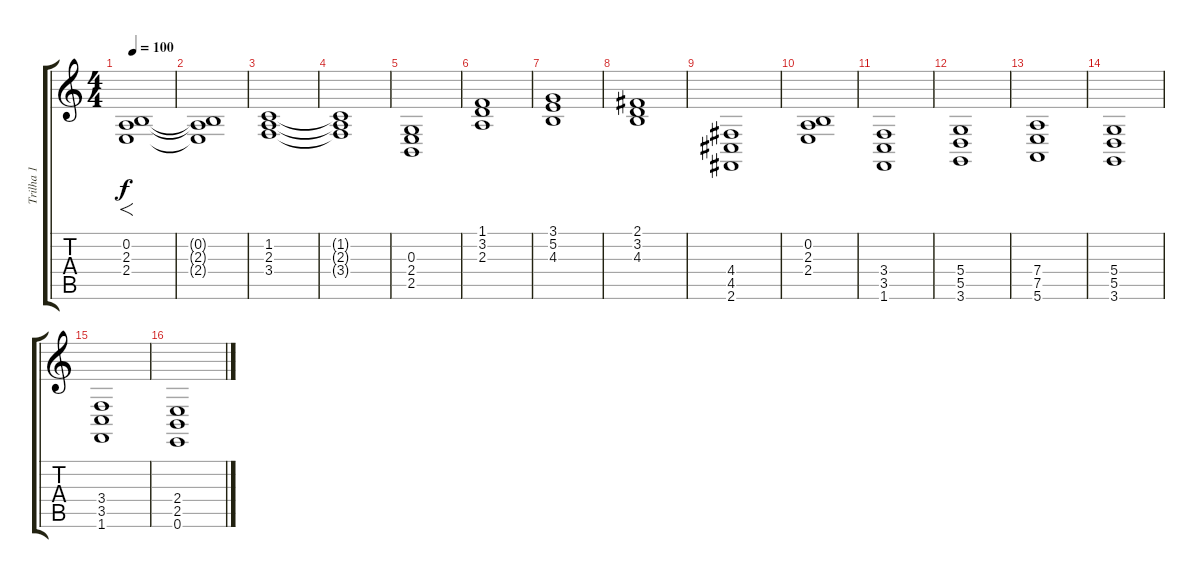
\track ("Trilha 1" "Trilha 1") {instrument stringensemble1}
\staff {score tabs}
\tuning (E4 B3 G3 D3 A2 E2) {hide}
\ts (4 4)
\tempo 100
\clef g2
\ks c
(0.2 2.3 2.4).1{f dy f instrument stringensemble1} |
(0.2{t} 2.3{t} 2.4{t}).1 |
(1.2 2.3 3.4).1 |
(1.2{t} 2.3{t} 3.4{t}).1 |
(0.3 2.4 2.5).1 |
(1.1 3.2 2.3).1 |
(3.1 5.2 4.3).1 |
(2.1 3.2 4.3).1 |
(4.4 4.5 2.6).1 |
(0.2 2.3 2.4).1 |
(3.4 3.5 1.6).1 |
(5.4 5.5 3.6).1 |
(7.4 7.5 5.6).1 |
(5.4 5.5 3.6).1 |
(3.4 3.5 1.6).1 |
(2.4 2.5 0.6).1
